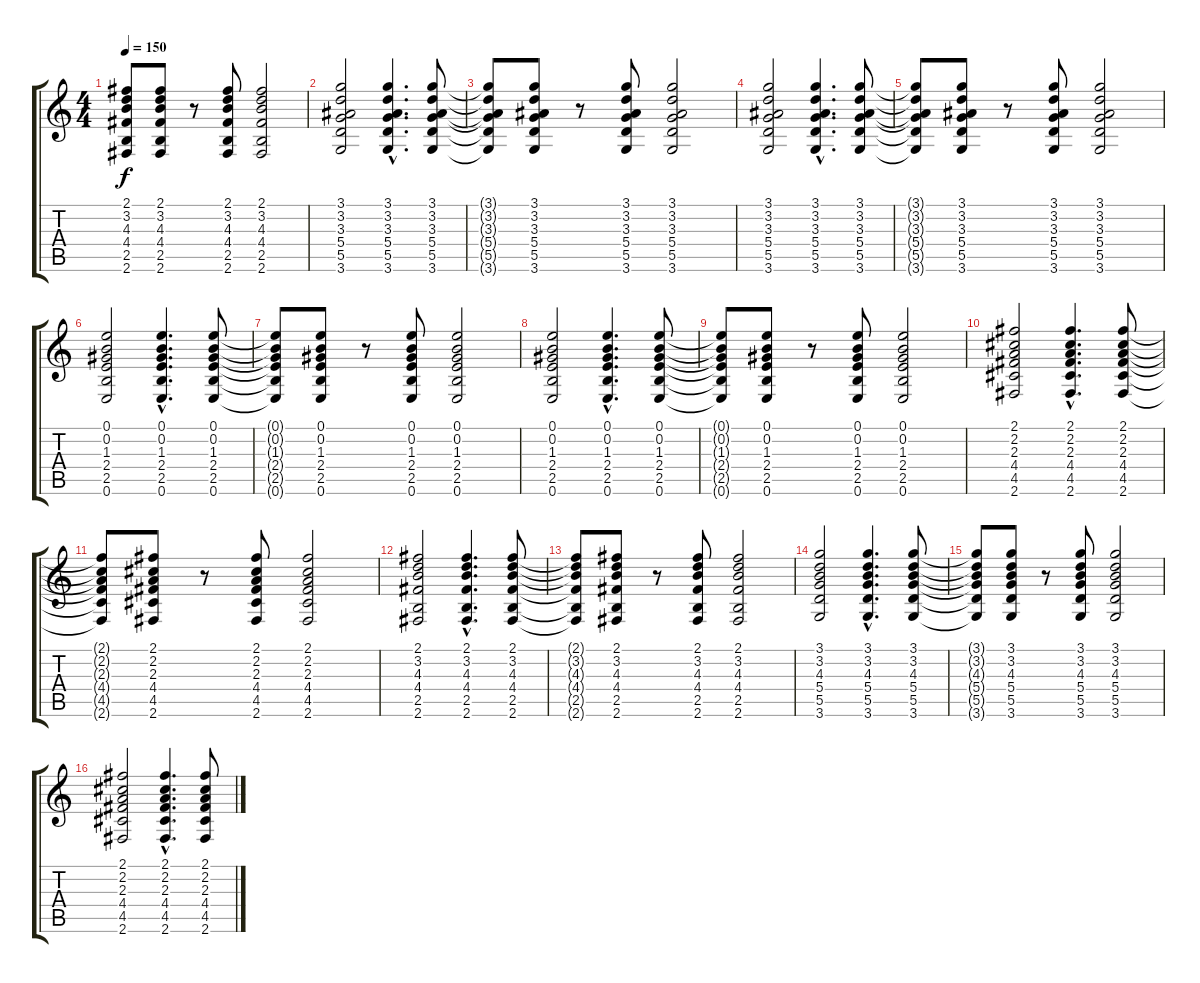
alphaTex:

\track "" {instrument acousticguitarsteel}
\staff {score tabs}
\tuning (E4 B3 G3 D3 A2 E2) {hide}
\ts (4 4)
\tempo 150
\clef g2
\ks c
(2.1{t} 3.2{t} 4.3{t} 4.4{t} 2.5{t} 2.6{t}).8{dy f} (2.1 3.2 4.3 4.4 2.5 2.6).8 r.8 (2.1 3.2 4.3 4.4 2.5 2.6).8 (2.1 3.2 4.3 4.4 2.5 2.6).2 |
(3.1 3.2 3.3 5.4 5.5 3.6).2 (3.1{hac} 3.2{hac} 3.3{hac} 5.4{hac} 5.5{hac} 3.6{hac}).4{d} (3.1 3.2 3.3 5.4 5.5 3.6).8 |
(3.1{t} 3.2{t} 3.3{t} 5.4{t} 5.5{t} 3.6{t}).8 (3.1 3.2 3.3 5.4 5.5 3.6).8 r.8 (3.1 3.2 3.3 5.4 5.5 3.6).8 (3.1 3.2 3.3 5.4 5.5 3.6).2 |
(3.1 3.2 3.3 5.4 5.5 3.6).2 (3.1{hac} 3.2{hac} 3.3{hac} 5.4{hac} 5.5{hac} 3.6{hac}).4{d} (3.1 3.2 3.3 5.4 5.5 3.6).8 |
(3.1{t} 3.2{t} 3.3{t} 5.4{t} 5.5{t} 3.6{t}).8 (3.1 3.2 3.3 5.4 5.5 3.6).8 r.8 (3.1 3.2 3.3 5.4 5.5 3.6).8 (3.1 3.2 3.3 5.4 5.5 3.6).2 |
(0.1 0.2 1.3 2.4 2.5 0.6).2 (0.1{hac} 0.2{hac} 1.3{hac} 2.4{hac} 2.5{hac} 0.6{hac}).4{d} (0.1 0.2 1.3 2.4 2.5 0.6).8 |
(0.1{t} 0.2{t} 1.3{t} 2.4{t} 2.5{t} 0.6{t}).8 (0.1 0.2 1.3 2.4 2.5 0.6).8 r.8 (0.1 0.2 1.3 2.4 2.5 0.6).8 (0.1 0.2 1.3 2.4 2.5 0.6).2 |
(0.1 0.2 1.3 2.4 2.5 0.6).2 (0.1{hac} 0.2{hac} 1.3{hac} 2.4{hac} 2.5{hac} 0.6{hac}).4{d} (0.1 0.2 1.3 2.4 2.5 0.6).8 |
(0.1{t} 0.2{t} 1.3{t} 2.4{t} 2.5{t} 0.6{t}).8 (0.1 0.2 1.3 2.4 2.5 0.6).8 r.8 (0.1 0.2 1.3 2.4 2.5 0.6).8 (0.1 0.2 1.3 2.4 2.5 0.6).2 |
(2.1 2.2 2.3 4.4 4.5 2.6).2 (2.1{hac} 2.2{hac} 2.3{hac} 4.4{hac} 4.5{hac} 2.6{hac}).4{d} (2.1 2.2 2.3 4.4 4.5 2.6).8 |
(2.1{t} 2.2{t} 2.3{t} 4.4{t} 4.5{t} 2.6{t}).8 (2.1 2.2 2.3 4.4 4.5 2.6).8 r.8 (2.1 2.2 2.3 4.4 4.5 2.6).8 (2.1 2.2 2.3 4.4 4.5 2.6).2 |
(2.1 3.2 4.3 4.4 2.5 2.6).2 (2.1{hac} 3.2{hac} 4.3{hac} 4.4{hac} 2.5{hac} 2.6{hac}).4{d} (2.1 3.2 4.3 4.4 2.5 2.6).8 |
(2.1{t} 3.2{t} 4.3{t} 4.4{t} 2.5{t} 2.6{t}).8 (2.1 3.2 4.3 4.4 2.5 2.6).8 r.8 (2.1 3.2 4.3 4.4 2.5 2.6).8 (2.1 3.2 4.3 4.4 2.5 2.6).2 |
(3.1 3.2 4.3 5.4 5.5 3.6).2 (3.1{hac} 3.2{hac} 4.3{hac} 5.4{hac} 5.5{hac} 3.6{hac}).4{d} (3.1 3.2 4.3 5.4 5.5 3.6).8 |
(3.1{t} 3.2{t} 4.3{t} 5.4{t} 5.5{t} 3.6{t}).8 (3.1 3.2 4.3 5.4 5.5 3.6).8 r.8 (3.1 3.2 4.3 5.4 5.5 3.6).8 (3.1 3.2 4.3 5.4 5.5 3.6).2 |
(2.1 2.2 2.3 4.4 4.5 2.6).2 (2.1{hac} 2.2{hac} 2.3{hac} 4.4{hac} 4.5{hac} 2.6{hac}).4{d} (2.1 2.2 2.3 4.4 4.5 2.6).8
